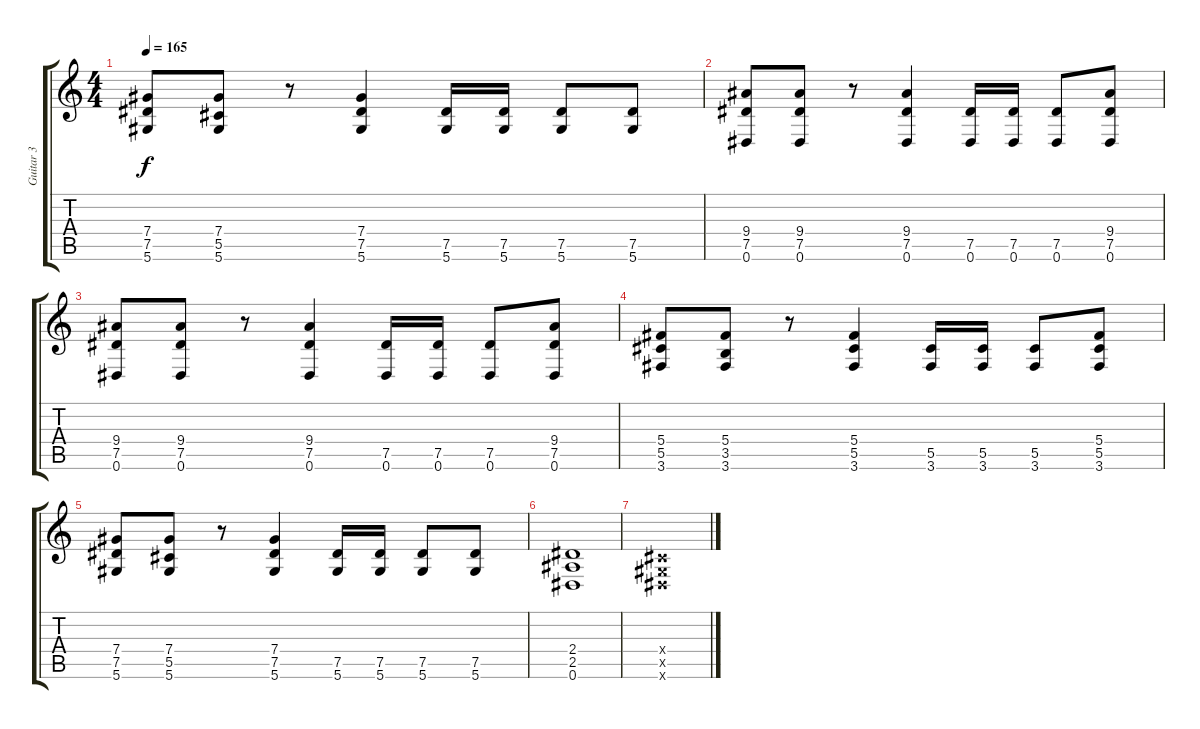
\track ("Guitar 3" "Guitar 3") {instrument distortionguitar}
\staff {score tabs}
\tuning (Eb4 Bb3 Gb3 Db3 Ab2 Eb2) {hide}
\ts (4 4)
\tempo 165
\clef g2
\ks c
(7.4 7.5 5.6).8{dy f} (7.4 5.5 5.6).8 r.8 (7.4 7.5 5.6).4 (7.5 5.6).16 (7.5 5.6).16 (7.5 5.6).8 (7.5 5.6).8 |
(9.4 7.5 0.6).8{volume 5} (9.4 7.5 0.6).8 r.8 (9.4 7.5 0.6).4 (7.5 0.6).16 (7.5 0.6).16 (7.5 0.6).8 (9.4 7.5 0.6).8 |
(9.4 7.5 0.6).8 (9.4 7.5 0.6).8 r.8 (9.4 7.5 0.6).4 (7.5 0.6).16 (7.5 0.6).16 (7.5 0.6).8 (9.4 7.5 0.6).8 |
(5.4 5.5 3.6).8{volume 1} (5.4 3.5 3.6).8 r.8 (5.4 5.5 3.6).4 (5.5 3.6).16 (5.5 3.6).16 (5.5 3.6).8 (5.4 5.5 3.6).8 |
(7.4 7.5 5.6).8 (7.4 5.5 5.6).8 r.8 (7.4 7.5 5.6).4 (7.5 5.6).16 (7.5 5.6).16 (7.5 5.6).8 (7.5 5.6).8 |
(2.4 2.5 0.6).1{volume 0} |
(0.4{x} 0.5{x} 0.6{x}).1
